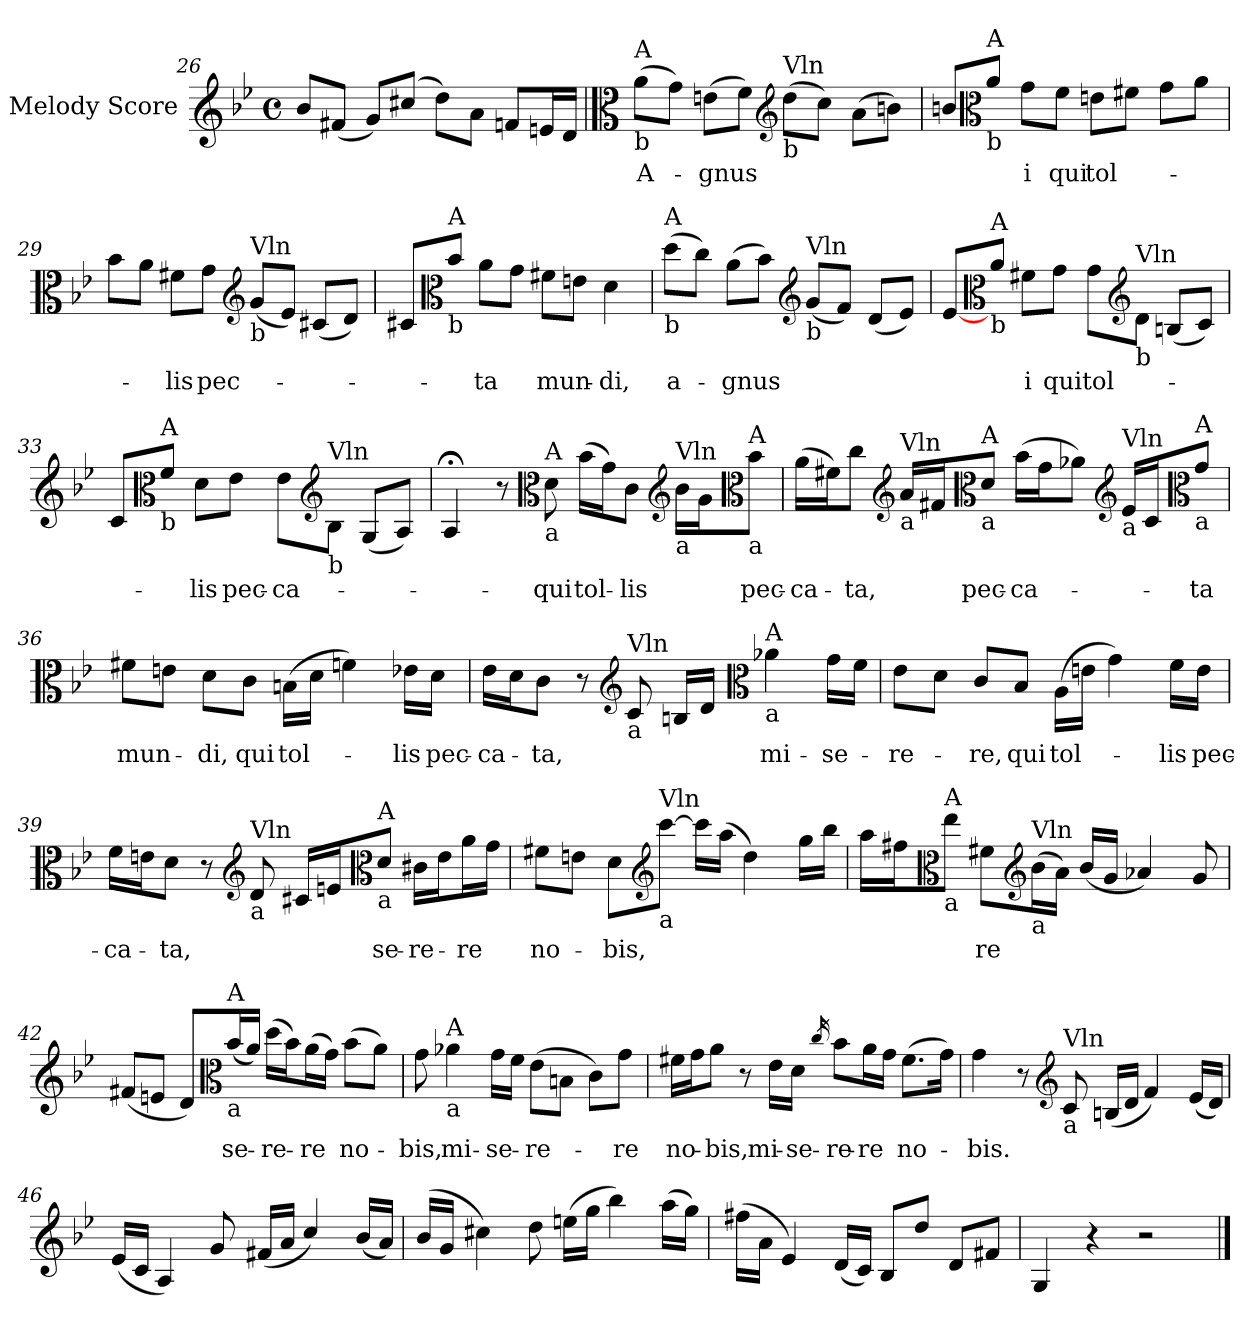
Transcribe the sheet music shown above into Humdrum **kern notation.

**kern	**text
*part1	*part1
*staff1	*staff1
*I"Melody Score	*
*clefG2	*
*k[b-e-]	*
*M4/4	*
*met(c)	*
=26	=26
8b-/L	.
(8f#X/J	.
8g/L)	.
(8cc#X/J	.
8dd\L)	.
8a\J	.
8fn/L	.
16en/L	.
16d/JJ	.
=27	=27
*clefC3	*
!LO:TX:a:t=A	!
!LO:TX:b:t=b	!
!	!LO:LY:b
(8a\L	A-
8g\J)	.
!	!LO:LY:b
(8en\L	-gnus
8f\J)	.
*clefG2	*
!LO:TX:a:t=Vln	!
!LO:TX:b:t=b	!
(8dd\L	.
8cc\J)	.
(8a\L	.
8bn\J)	.
=28	=28
8bn/L	.
*clefC3	*
!LO:TX:a:t=A	!
!LO:TX:b:t=b	!
8a/J	.
!	!LO:LY:b
8g\L	-i
!	!LO:LY:b
8f\J	qui
!	!LO:LY:b
8en\L	tol-
8f#X\J	.
8g\L	.
8a\J	.
=29	=29
8b-\L	.
8a\J	.
!	!LO:LY:b
8f#X\L	-lis
!	!LO:LY:b
8g\J	pec-
*clefG2	*
!LO:TX:a:t=Vln	!
!LO:TX:b:t=b	!
(8g/L	.
8e-/J)	.
(8c#X/L	.
8d/J)	.
=30	=30
8c#X/L	.
*clefC3	*
!LO:TX:a:t=A	!
!LO:TX:b:t=b	!
8b-/J	.
!	!LO:LY:b
8a\L	-ta
8g\J	.
!	!LO:LY:b
8f#X\L	mun-
8en\J	.
!	!LO:LY:b
4d\	-di,
=31	=31
!LO:TX:a:t=A	!
!LO:TX:b:t=b	!
!	!LO:LY:b
(8dd\L	a-
8cc\J)	.
!	!LO:LY:b
(8a\L	-gnus
8b-\J)	.
*clefG2	*
!LO:TX:a:t=Vln	!
!LO:TX:b:t=b	!
(8g/L	.
8f/J)	.
(8d/L	.
8e-/J)	.
=32	=32
[8e-/L	.
*clefC3	*
!LO:TX:a:t=A	!
!LO:TX:b:t=b	!
8a/J	.
!	!LO:LY:b
8f#X\L	-i
!	!LO:LY:b
8g\J	qui
!	!LO:LY:b
8g\L	tol-
*clefG2	*
!LO:TX:a:t=Vln	!
!LO:TX:b:t=b	!
8d\J	.
(8Bn/L	.
8c/J)	.
=33	=33
8c/L	.
*clefC3	*
!LO:TX:a:t=A	!
!LO:TX:b:t=b	!
8f/J	.
!	!LO:LY:b
8d\L	-lis
!	!LO:LY:b
8e-\J	pec-
!	!LO:LY:b
8e-\L	-ca-
*clefG2	*
!LO:TX:a:t=Vln	!
!LO:TX:b:t=b	!
8B-\J	.
(8G/L	.
8A/J)	.
=34	=34
4A;</	.
8r	.
*clefC3	*
!LO:TX:a:t=A	!
!LO:TX:b:t=a	!
!	!LO:LY:b
8d\	qui
!	!LO:LY:b
(16b-\LL	tol-
16g\J)	.
!	!LO:LY:b
8c\J	-lis
*clefG2	*
!LO:TX:a:t=Vln	!
!LO:TX:b:t=a	!
16b-\LL	.
16g\J	.
*clefC3	*
!LO:TX:a:t=A	!
!LO:TX:b:t=a	!
!	!LO:LY:b
8b-\J	pec-
=35	=35
!	!LO:LY:b
(16a\LL	-ca-
16f#X\J)	.
!	!LO:LY:b
8cc\J	-ta,
*clefG2	*
!LO:TX:a:t=Vln	!
!LO:TX:b:t=a	!
16a/LL	.
16f#X/J	.
*clefC3	*
!LO:TX:a:t=A	!
!LO:TX:b:t=a	!
!	!LO:LY:b
8d/J	pec-
!	!LO:LY:b
(16b-\LL	-ca-
16g\J	.
8a-X\J)	.
*clefG2	*
!LO:TX:a:t=Vln	!
!LO:TX:b:t=a	!
16e-/LL	.
16c/J	.
*clefC3	*
!LO:TX:a:t=A	!
!LO:TX:b:t=a	!
!	!LO:LY:b
8g/J	-ta
=36	=36
!	!LO:LY:b
8f#X\L	mun-
8en\J	.
!	!LO:LY:b
8d\L	-di,
!	!LO:LY:b
8c\J	qui
!	!LO:LY:b
(16Bn\LL	tol-
16d\JJ	.
4fn\)	.
!	!LO:LY:b
16e-X\LL	-lis
!	!LO:LY:b
16d\JJ	pec-
=37	=37
!	!LO:LY:b
16e-\LL	-ca-
16d\J	.
!	!LO:LY:b
8c\J	-ta,
8r	.
*clefG2	*
!LO:TX:a:t=Vln	!
!LO:TX:b:t=a	!
8c/	.
16Bn/LL	.
16d/JJ	.
*clefC3	*
!LO:TX:a:t=A	!
!LO:TX:b:t=a	!
!	!LO:LY:b
4a-X\	mi-
!	!LO:LY:b
16g\LL	-se-
16f\JJ	.
=38	=38
!	!LO:LY:b
8e-\L	-re-
8d\J	.
!	!LO:LY:b
8c/L	-re,
!	!LO:LY:b
8B-/J	qui
!	!LO:LY:b
(16A\LL	tol-
16en\JJ	.
4g\)	.
!	!LO:LY:b
16f\LL	-lis
!	!LO:LY:b
16e\JJ	pec-
=39	=39
!	!LO:LY:b
16f\LL	-ca-
16en\J	.
!	!LO:LY:b
8d\J	-ta,
8r	.
*clefG2	*
!LO:TX:a:t=Vln	!
!LO:TX:b:t=a	!
8d/	.
16c#X/LL	.
16en/J	.
*clefC3	*
!LO:TX:a:t=A	!
!LO:TX:b:t=a	!
!	!LO:LY:b
8d/J	-se-
!	!LO:LY:b
16c#X\LL	-re-
16e\J	.
!	!LO:LY:b
16a\L	-re
16g\JJ	.
=40	=40
!	!LO:LY:b
8f#X\L	no-
8en\J	.
!	!LO:LY:b
8d\L	-bis,
*clefG2	*
!LO:TX:a:t=Vln	!
!LO:TX:b:t=a	!
[8ccc\J	.
16ccc\LL]	.
(16aa\JJ	.
4dd\)	.
16gg\LL	.
16bb-\JJ	.
=41	=41
16aa\LL	.
16ff#X\J	.
*clefC3	*
!LO:TX:a:t=A	!
!LO:TX:b:t=a	!
8ee-\J	.
!	!LO:LY:b
8f#X\L	-re
*clefG2	*
!LO:TX:a:t=Vln	!
!LO:TX:b:t=a	!
(16b-\L	.
16a\JJ)	.
(16b-/LL	.
16g/JJ	.
4a-X/)	.
8g/	.
=42	=42
(8f#X/L	.
8en/J	.
8d/L)	.
*clefC3	*
!LO:TX:a:t=A	!
!LO:TX:b:t=a	!
!	!LO:LY:b
(16b-/L	-se-
16a/JJ)	.
!	!LO:LY:b
(16dd\LL	-re-
16b-\J)	.
!	!LO:LY:b
(16a\L	-re
16g\JJ)	.
!	!LO:LY:b
(8b-\L	no-
8a\J)	.
=43	=43
!	!LO:LY:b
8g\	-bis,
!LO:TX:a:t=A	!
!LO:TX:b:t=a	!
!	!LO:LY:b
4a-X\	mi-
!	!LO:LY:b
16g\LL	-se-
16f\JJ	.
!	!LO:LY:b
(8e-\L	-re-
8Bn\J	.
8c\L)	.
!	!LO:LY:b
8g\J	-re
=44	=44
!	!LO:LY:b
16f#X\LL	no-
16g\J	.
!	!LO:LY:b
8a\J	-bis,
8r	.
!	!LO:LY:b
16e-\LL	mi-
!	!LO:LY:b
16d\JJ	-se-
16qcc/	.
!	!LO:LY:b
8b-\L	-re-
!	!LO:LY:b
16a\L	-re
16g\JJ	.
!	!LO:LY:b
(8.f#\L	no-
16g\Jk)	.
=45	=45
!	!LO:LY:b
4g\	-bis.
8r	.
*clefG2	*
!LO:TX:a:t=Vln	!
!LO:TX:b:t=a	!
8c/	.
(16Bn/LL	.
16d/JJ	.
4f/)	.
(16e-/LL	.
16d/JJ)	.
=46	=46
(16e-/LL	.
16c/JJ	.
4A/)	.
8g/	.
(16f#X/LL	.
16a/JJ	.
4cc/)	.
(16b-/LL	.
16a/JJ)	.
=47	=47
(16b-/LL	.
16g/JJ	.
4cc#X\)	.
8dd\	.
(16een\LL	.
16gg\JJ	.
4bb-\)	.
(16aa\LL	.
16gg\JJ)	.
=48	=48
(16ff#X\LL	.
16a\JJ	.
4e-/)	.
(16d/LL	.
16c/JJ)	.
8B-/L	.
8dd/J	.
8d/L	.
8f#X/J	.
=49	=49
4G/	.
4r	.
2r	.
==	==
*-	*-
